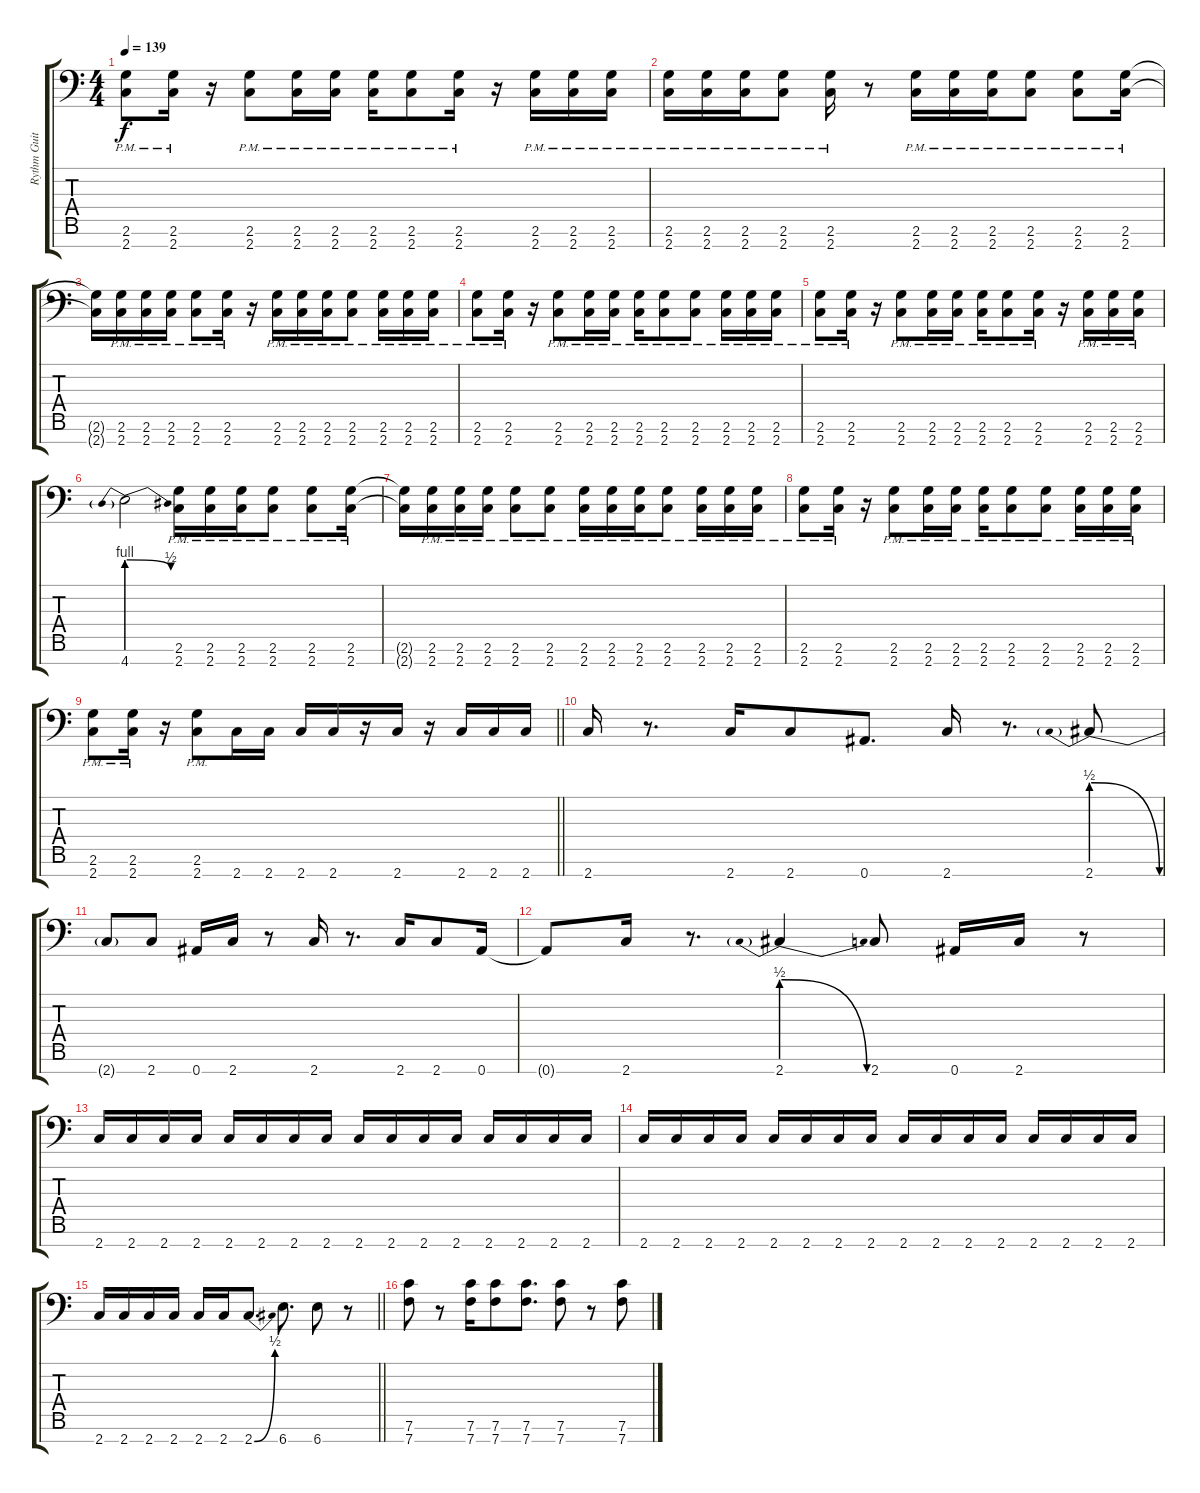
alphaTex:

\track ("Rythm Guitar #2" "Rythm Guit") {instrument distortionguitar}
\staff {score tabs}
\tuning (Eb4 Bb3 F3 Eb3 Bb2 F2 Bb1) {hide}
\ts (4 4)
\tempo 139
\clef f4
\ks c
(2.6{pm} 2.7{pm}).8{dy f} (2.6{pm} 2.7{pm}).16 r.16 (2.6{pm} 2.7{pm}).8 (2.6{pm} 2.7{pm}).16 (2.6{pm} 2.7{pm}).16 (2.6{pm} 2.7{pm}).16 (2.6{pm} 2.7{pm}).8 (2.6{pm} 2.7{pm}).16 r.16 (2.6{pm} 2.7{pm}).16 (2.6{pm} 2.7{pm}).16 (2.6{pm} 2.7{pm}).16 |
(2.6{pm} 2.7{pm}).16 (2.6{pm} 2.7{pm}).16 (2.6{pm} 2.7{pm}).16 (2.6{pm} 2.7{pm}).8 (2.6{pm} 2.7{pm}).16 r.8 (2.6{pm} 2.7{pm}).16 (2.6{pm} 2.7{pm}).16 (2.6{pm} 2.7{pm}).16 (2.6{pm} 2.7{pm}).8 (2.6{pm} 2.7{pm}).8 (2.6{pm} 2.7{pm}).16 |
(2.6{t} 2.7{t}).16 (2.6{pm} 2.7{pm}).16 (2.6{pm} 2.7{pm}).16 (2.6{pm} 2.7{pm}).16 (2.6{pm} 2.7{pm}).8 (2.6{pm} 2.7{pm}).16 r.16 (2.6{pm} 2.7{pm}).16 (2.6{pm} 2.7{pm}).16 (2.6{pm} 2.7{pm}).16 (2.6{pm} 2.7{pm}).8 (2.6{pm} 2.7{pm}).16 (2.6{pm} 2.7{pm}).16 (2.6{pm} 2.7{pm}).16 |
(2.6{pm} 2.7{pm}).8 (2.6{pm} 2.7{pm}).16 r.16 (2.6{pm} 2.7{pm}).8 (2.6{pm} 2.7{pm}).16 (2.6{pm} 2.7{pm}).16 (2.6{pm} 2.7{pm}).16 (2.6{pm} 2.7{pm}).8 (2.6{pm} 2.7{pm}).8 (2.6{pm} 2.7{pm}).16 (2.6{pm} 2.7{pm}).16 (2.6{pm} 2.7{pm}).16 |
(2.6{pm} 2.7{pm}).8 (2.6{pm} 2.7{pm}).16 r.16 (2.6{pm} 2.7{pm}).8 (2.6{pm} 2.7{pm}).16 (2.6{pm} 2.7{pm}).16 (2.6{pm} 2.7{pm}).16 (2.6{pm} 2.7{pm}).8 (2.6{pm} 2.7{pm}).16 r.16 (2.6{pm} 2.7{pm}).16 (2.6{pm} 2.7{pm}).16 (2.6{pm} 2.7{pm}).16 |
4.7{be (prebendrelease 0 4 60 2)}.2 (2.6{pm} 2.7{pm}).16 (2.6{pm} 2.7{pm}).16 (2.6{pm} 2.7{pm}).16 (2.6{pm} 2.7{pm}).8 (2.6{pm} 2.7{pm}).8 (2.6{pm} 2.7{pm}).16 |
(2.6{t} 2.7{t}).16 (2.6{pm} 2.7{pm}).16 (2.6{pm} 2.7{pm}).16 (2.6{pm} 2.7{pm}).16 (2.6{pm} 2.7{pm}).8 (2.6{pm} 2.7{pm}).8 (2.6{pm} 2.7{pm}).16 (2.6{pm} 2.7{pm}).16 (2.6{pm} 2.7{pm}).16 (2.6{pm} 2.7{pm}).8 (2.6{pm} 2.7{pm}).16 (2.6{pm} 2.7{pm}).16 (2.6{pm} 2.7{pm}).16 |
(2.6{pm} 2.7{pm}).8 (2.6{pm} 2.7{pm}).16 r.16 (2.6{pm} 2.7{pm}).8 (2.6{pm} 2.7{pm}).16 (2.6{pm} 2.7{pm}).16 (2.6{pm} 2.7{pm}).16 (2.6{pm} 2.7{pm}).8 (2.6{pm} 2.7{pm}).8 (2.6{pm} 2.7{pm}).16 (2.6{pm} 2.7{pm}).16 (2.6{pm} 2.7{pm}).16 |
\barLineRight lightlight
(2.6{pm} 2.7{pm}).8 (2.6{pm} 2.7{pm}).16 r.16 (2.6{pm} 2.7{pm}).8 2.7.16 2.7.16 2.7.16 2.7.16 r.16 2.7.16 r.16 2.7.16 2.7.16 2.7.16 |
\section ("" "")
2.7.16 r.8{d} 2.7.16 2.7.8 0.7.8{d} 2.7.16 r.8{d} 2.7{be (prebendrelease 0 2 60 0)}.8 |
2.7{t}.8 2.7.8 0.7.16 2.7.16 r.8 2.7.16 r.8{d} 2.7.16 2.7.8 0.7.16 |
0.7{t}.8 2.7.16 r.8{d} 2.7{be (prebendrelease 0 2 60 0)}.4 2.7.8 0.7.16 2.7.16 r.8 |
2.7.16 2.7.16 2.7.16 2.7.16 2.7.16 2.7.16 2.7.16 2.7.16 2.7.16 2.7.16 2.7.16 2.7.16 2.7.16 2.7.16 2.7.16 2.7.16 |
2.7.16 2.7.16 2.7.16 2.7.16 2.7.16 2.7.16 2.7.16 2.7.16 2.7.16 2.7.16 2.7.16 2.7.16 2.7.16 2.7.16 2.7.16 2.7.16 |
\barLineRight lightlight
2.7.16 2.7.16 2.7.16 2.7.16 2.7.16 2.7.16 2.7{be (bend 0 0 60 2)}.8{d} 6.7.8{d} 6.7.8 r.8 |
\section ("" "")
(7.6 7.7).8 r.8 (7.6 7.7).16 (7.6 7.7).8 (7.6 7.7).8{d} (7.6 7.7).8 r.8 (7.6 7.7).8
